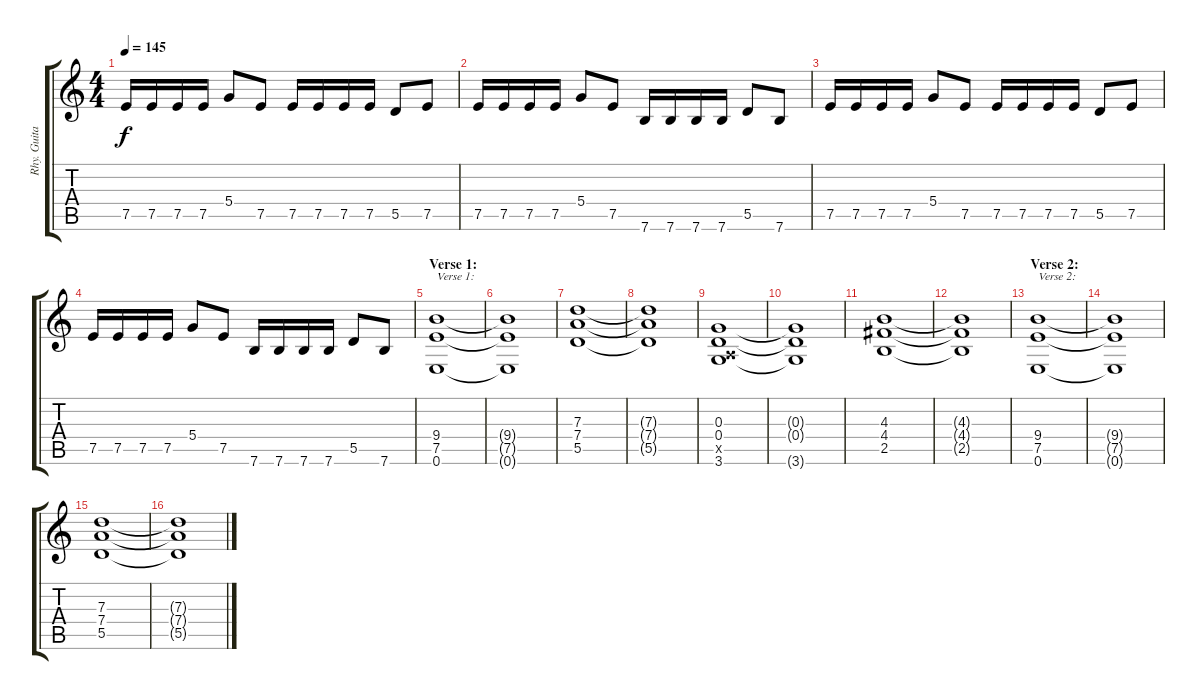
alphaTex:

\track ("Rhy. Guitar 2" "Rhy. Guita") {instrument distortionguitar}
\staff {score tabs}
\tuning (E4 B3 G3 D3 A2 E2) {hide}
\ts (4 4)
\tempo 145
\clef g2
\ks c
7.5.16{dy f} 7.5.16 7.5.16 7.5.16 5.4.8 7.5.8 7.5.16 7.5.16 7.5.16 7.5.16 5.5.8 7.5.8 |
7.5.16 7.5.16 7.5.16 7.5.16 5.4.8 7.5.8 7.6.16 7.6.16 7.6.16 7.6.16 5.5.8 7.6.8 |
7.5.16 7.5.16 7.5.16 7.5.16 5.4.8 7.5.8 7.5.16 7.5.16 7.5.16 7.5.16 5.5.8 7.5.8 |
7.5.16 7.5.16 7.5.16 7.5.16 5.4.8 7.5.8 7.6.16 7.6.16 7.6.16 7.6.16 5.5.8 7.6.8 |
\section ("" "Verse 1:")
(9.4 7.5 0.6).1{txt "Verse 1:"} |
(9.4{t} 7.5{t} 0.6{t}).1 |
(7.3 7.4 5.5).1 |
(7.3{t} 7.4{t} 5.5{t}).1 |
(0.3 0.4 0.5{x} 3.6).1 |
(0.3{t} 0.4{t} 3.6{t}).1 |
(4.3 4.4 2.5).1 |
(4.3{t} 4.4{t} 2.5{t}).1 |
\section ("" "Verse 2:")
(9.4 7.5 0.6).1{txt "Verse 2:"} |
(9.4{t} 7.5{t} 0.6{t}).1 |
(7.3 7.4 5.5).1 |
(7.3{t} 7.4{t} 5.5{t}).1
